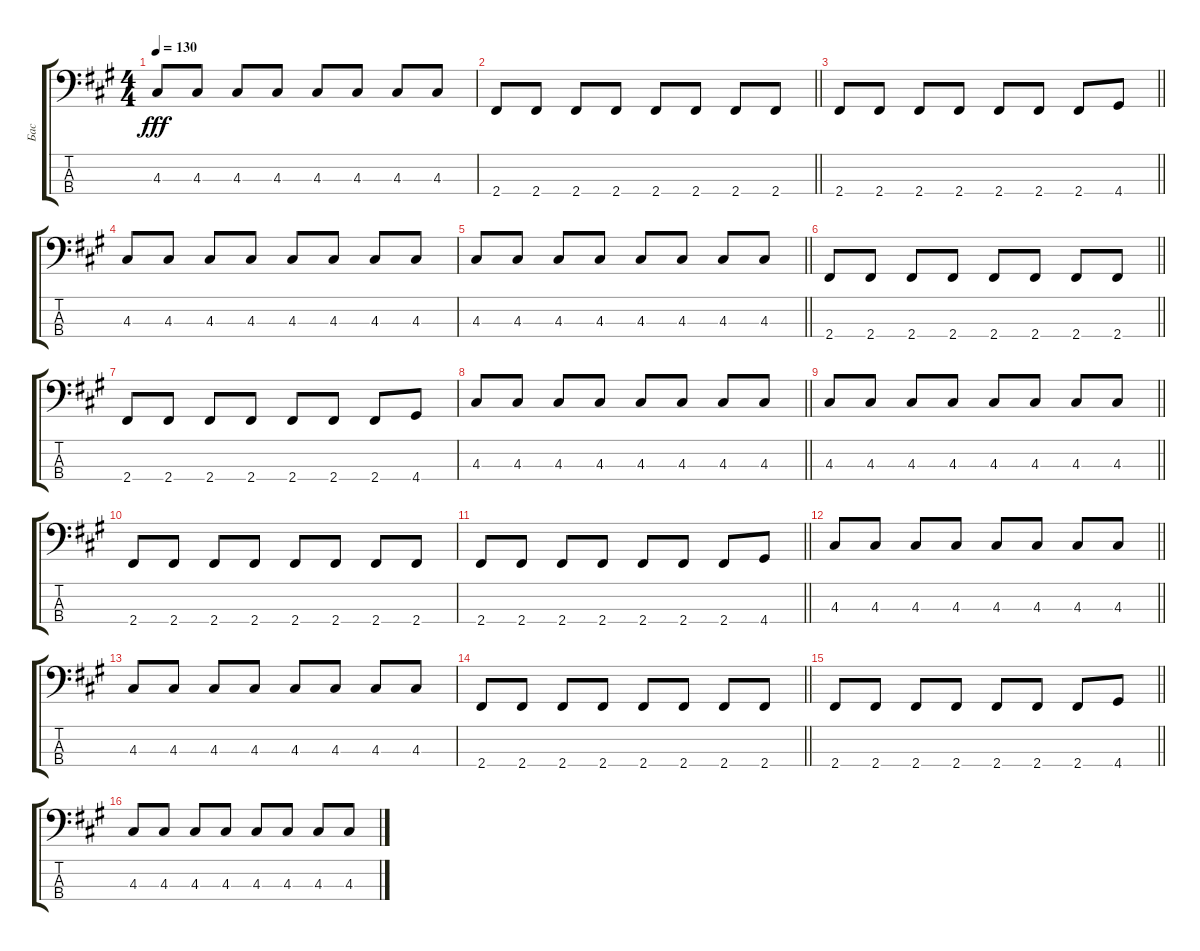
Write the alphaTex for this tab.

\track ("Бас" "Бас") {solo instrument electricbassfinger}
\staff {score tabs}
\tuning (G2 D2 A1 E1) {hide}
\ts (4 4)
\tempo 130
\clef f4
\ks f#minor
4.3.8{dy fff} 4.3.8 4.3.8 4.3.8 4.3.8 4.3.8 4.3.8 4.3.8 |
\barLineRight lightlight
2.4.8 2.4.8 2.4.8 2.4.8 2.4.8 2.4.8 2.4.8 2.4.8 |
\barLineRight lightlight
2.4.8 2.4.8 2.4.8 2.4.8 2.4.8 2.4.8 2.4.8 4.4.8 |
4.3.8 4.3.8 4.3.8 4.3.8 4.3.8 4.3.8 4.3.8 4.3.8 |
\barLineRight lightlight
4.3.8 4.3.8 4.3.8 4.3.8 4.3.8 4.3.8 4.3.8 4.3.8 |
\barLineRight lightlight
2.4.8 2.4.8 2.4.8 2.4.8 2.4.8 2.4.8 2.4.8 2.4.8 |
2.4.8 2.4.8 2.4.8 2.4.8 2.4.8 2.4.8 2.4.8 4.4.8 |
\barLineRight lightlight
4.3.8 4.3.8 4.3.8 4.3.8 4.3.8 4.3.8 4.3.8 4.3.8 |
\barLineRight lightlight
4.3.8 4.3.8 4.3.8 4.3.8 4.3.8 4.3.8 4.3.8 4.3.8 |
2.4.8 2.4.8 2.4.8 2.4.8 2.4.8 2.4.8 2.4.8 2.4.8 |
\barLineRight lightlight
2.4.8 2.4.8 2.4.8 2.4.8 2.4.8 2.4.8 2.4.8 4.4.8 |
\barLineRight lightlight
4.3.8 4.3.8 4.3.8 4.3.8 4.3.8 4.3.8 4.3.8 4.3.8 |
4.3.8 4.3.8 4.3.8 4.3.8 4.3.8 4.3.8 4.3.8 4.3.8 |
\barLineRight lightlight
2.4.8 2.4.8 2.4.8 2.4.8 2.4.8 2.4.8 2.4.8 2.4.8 |
\barLineRight lightlight
2.4.8 2.4.8 2.4.8 2.4.8 2.4.8 2.4.8 2.4.8 4.4.8 |
4.3.8 4.3.8 4.3.8 4.3.8 4.3.8 4.3.8 4.3.8 4.3.8
